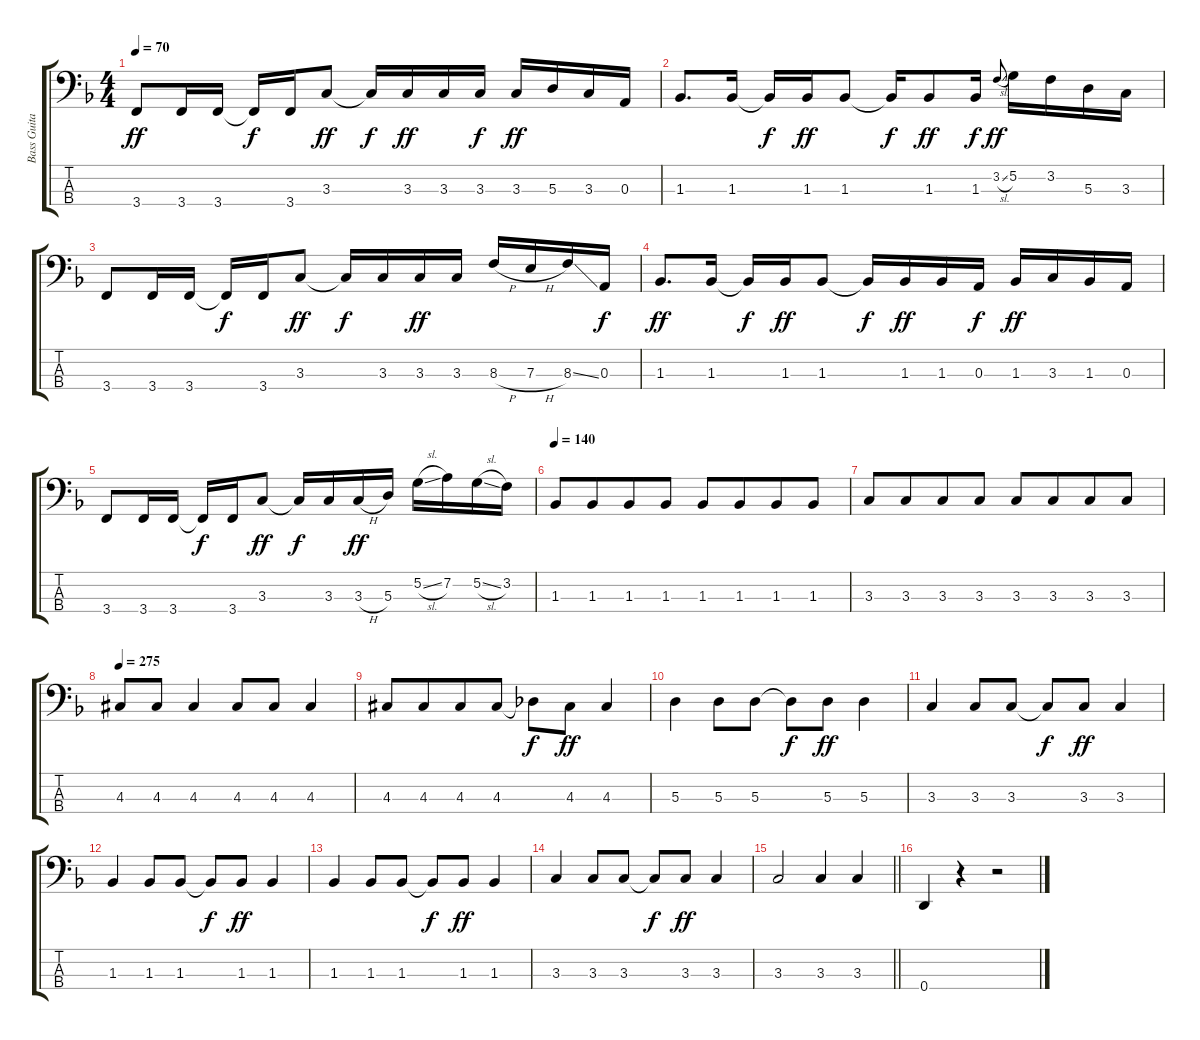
\track ("Bass Guitar" "Bass Guita") {instrument electricbassfinger}
\staff {score tabs}
\tuning (G2 D2 A1 D1) {hide}
\ts (4 4)
\tempo 70
\clef f4
\ks dminor
3.4.8{dy ff} 3.4.16 3.4.16 3.4{t}.16{dy f} 3.4.16 3.3.8{dy ff} 3.3{t}.16{dy f} 3.3.16{dy ff} 3.3.16 3.3.16{dy f} 3.3.16{dy ff} 5.3.16 3.3.16 0.3.16 |
1.3.8{d} 1.3.16 1.3{t}.16{dy f} 1.3.16{dy ff} 1.3.8 1.3{t}.16{dy f} 1.3.8{dy ff} 1.3.16{dy f} 3.2{sl}.8{gr onbeat dy ff} 5.2.16 3.2.16 5.3.16 3.3.16 |
3.4.8 3.4.16 3.4.16 3.4{t}.16{dy f} 3.4.16 3.3.8{dy ff} 3.3{t}.16{dy f} 3.3.16 3.3.16{dy ff} 3.3.16 8.3{h}.16 7.3{h}.16 8.3{ss}.16 0.3.16{dy f} |
1.3.8{d dy ff} 1.3.16 1.3{t}.16{dy f} 1.3.16{dy ff} 1.3.8 1.3{t}.16{dy f} 1.3.16{dy ff} 1.3.16 0.3.16{dy f} 1.3.16{dy ff} 3.3.16 1.3.16 0.3.16 |
3.4.8 3.4.16 3.4.16 3.4{t}.16{dy f} 3.4.16 3.3.8{dy ff} 3.3{t}.16{dy f} 3.3.16 3.3{h}.16{dy ff} 5.3.16 5.2{sl}.16 7.2.16 5.2{sl}.16 3.2.16 |
\tempo 140
1.3.8 1.3.8{beam merge} 1.3.8 1.3.8 1.3.8 1.3.8{beam merge} 1.3.8 1.3.8 |
3.3.8 3.3.8{beam merge} 3.3.8 3.3.8 3.3.8 3.3.8{beam merge} 3.3.8 3.3.8 |
\tempo 275
4.3{acc #}.8 4.3{acc #}.8 4.3{acc #}.4 4.3{acc #}.8 4.3{acc #}.8 4.3{acc #}.4 |
4.3{acc #}.8 4.3{acc #}.8{beam merge} 4.3{acc #}.8 4.3{acc #}.8 4.3{t}.8{dy f} 4.3{acc #}.8{dy ff} 4.3{acc #}.4 |
5.3.4 5.3.8 5.3.8 5.3{t}.8{dy f} 5.3.8{dy ff} 5.3.4 |
3.3.4 3.3.8 3.3.8 3.3{t}.8{dy f} 3.3.8{dy ff} 3.3.4 |
1.3.4 1.3.8 1.3.8 1.3{t}.8{dy f} 1.3.8{dy ff} 1.3.4 |
1.3.4 1.3.8 1.3.8 1.3{t}.8{dy f} 1.3.8{dy ff} 1.3.4 |
3.3.4 3.3.8 3.3.8 3.3{t}.8{dy f} 3.3.8{dy ff} 3.3.4 |
\barLineRight lightlight
3.3.2 3.3.4 3.3.4 |
0.4.4 r.4 r.2
